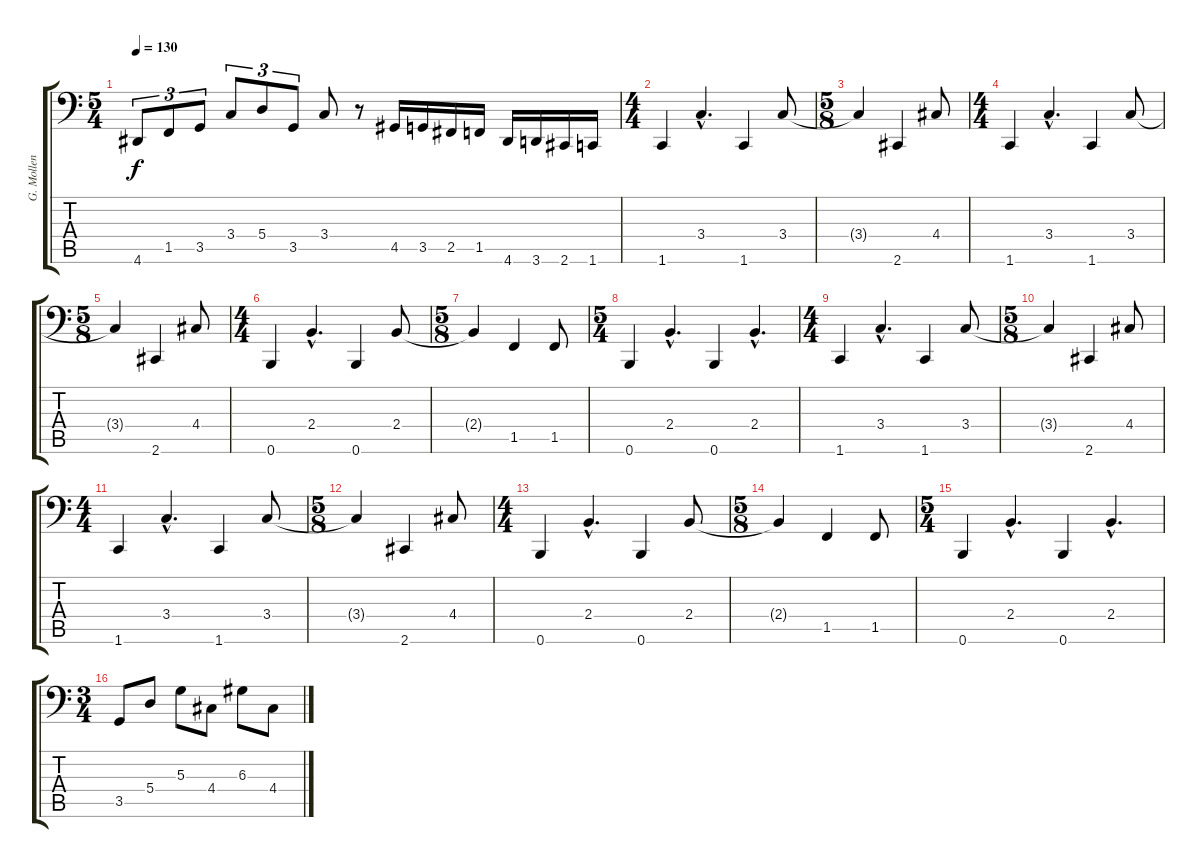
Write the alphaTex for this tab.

\track ("G. Mollen - Bass" "G. Mollen ") {instrument electricbassfinger}
\staff {score tabs}
\tuning (C3 G2 D2 A1 E1 B0) {hide}
\ts (5 4)
\tempo 130
\clef f4
\ks c
4.6.8{tu (3 2) dy f} 1.5.8{tu (3 2)} 3.5.8{tu (3 2)} 3.4.8{tu (3 2)} 5.4.8{tu (3 2)} 3.5.8{tu (3 2)} 3.4.8 r.8 4.5.16 3.5.16 2.5.16 1.5.16 4.6.16 3.6.16 2.6.16 1.6.16 |
\ts (4 4)
1.6.4 3.4{hac}.4{d} 1.6.4 3.4.8 |
\ts (5 8)
3.4{t}.4 2.6.4 4.4.8 |
\ts (4 4)
1.6.4 3.4{hac}.4{d} 1.6.4 3.4.8 |
\ts (5 8)
3.4{t}.4 2.6.4 4.4.8 |
\ts (4 4)
0.6.4 2.4{hac}.4{d} 0.6.4 2.4.8 |
\ts (5 8)
2.4{t}.4 1.5.4 1.5.8 |
\ts (5 4)
0.6.4 2.4{hac}.4{d} 0.6.4 2.4{hac}.4{d} |
\ts (4 4)
1.6.4 3.4{hac}.4{d} 1.6.4 3.4.8 |
\ts (5 8)
3.4{t}.4 2.6.4 4.4.8 |
\ts (4 4)
1.6.4 3.4{hac}.4{d} 1.6.4 3.4.8 |
\ts (5 8)
3.4{t}.4 2.6.4 4.4.8 |
\ts (4 4)
0.6.4 2.4{hac}.4{d} 0.6.4 2.4.8 |
\ts (5 8)
2.4{t}.4 1.5.4 1.5.8 |
\ts (5 4)
0.6.4 2.4{hac}.4{d} 0.6.4 2.4{hac}.4{d} |
\ts (3 4)
3.5.8 5.4.8 5.3.8 4.4.8 6.3.8 4.4.8
